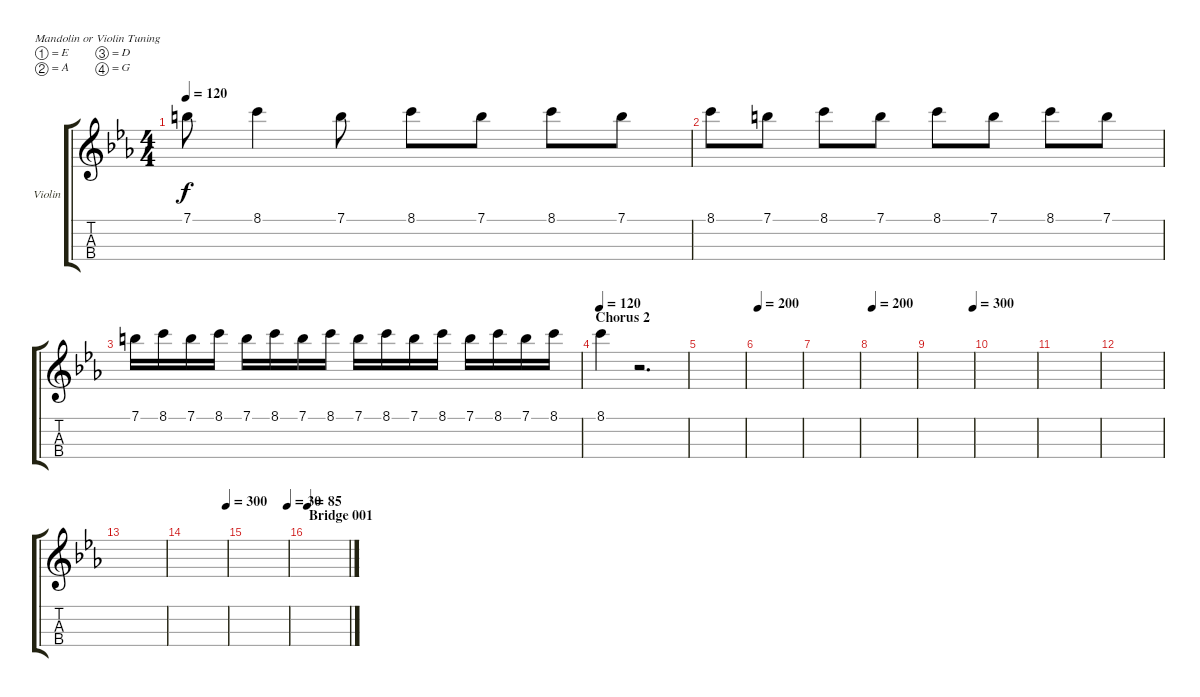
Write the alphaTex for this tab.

\bracketExtendMode groupsimilarinstruments
\firstSystemTrackNameOrientation horizontal
\otherSystemsTrackNameOrientation horizontal
\track ("violin 3 (Igor Gorelik)" "Violin") {instrument violin}
\staff {score tabs}
\tuning (E5 A4 D4 G3)
\ts (4 4)
\tempo 120
\clef g2
\scale
0.333333
\ks cminor
7.1.8{dy f} 8.1.4 7.1.8 8.1.8 7.1.8 8.1.8 7.1.8 |
\scale
0.333333 8.1.8 7.1.8 8.1.8 7.1.8 8.1.8 7.1.8 8.1.8 7.1.8 |
\scale
0.333333 7.1.16 8.1.16 7.1.16 8.1.16 7.1.16 8.1.16 7.1.16 8.1.16 7.1.16 8.1.16 7.1.16 8.1.16 7.1.16 8.1.16 7.1.16 8.1.16 |
\section ("" "Chorus 2")
\tempo 120
\scale
0.333333 8.1.4 r.2{d} |
\scale
0.333333 |
\tempo 200
\scale
0.333333 |
\scale
0.333333 |
\tempo 200
\scale
0.333333 |
\tempo (300 1)
\scale
0.333333 |
\scale
0.333333 |
\scale
0.333333 |
\scale
0.333333 |
\scale
0.333333 |
\tempo (300 1)
\scale
0.333333 |
\tempo (30 1)
\scale
0.333333 |
\section ("" "Bridge 001")
\tempo 85
\scale
0.333333
